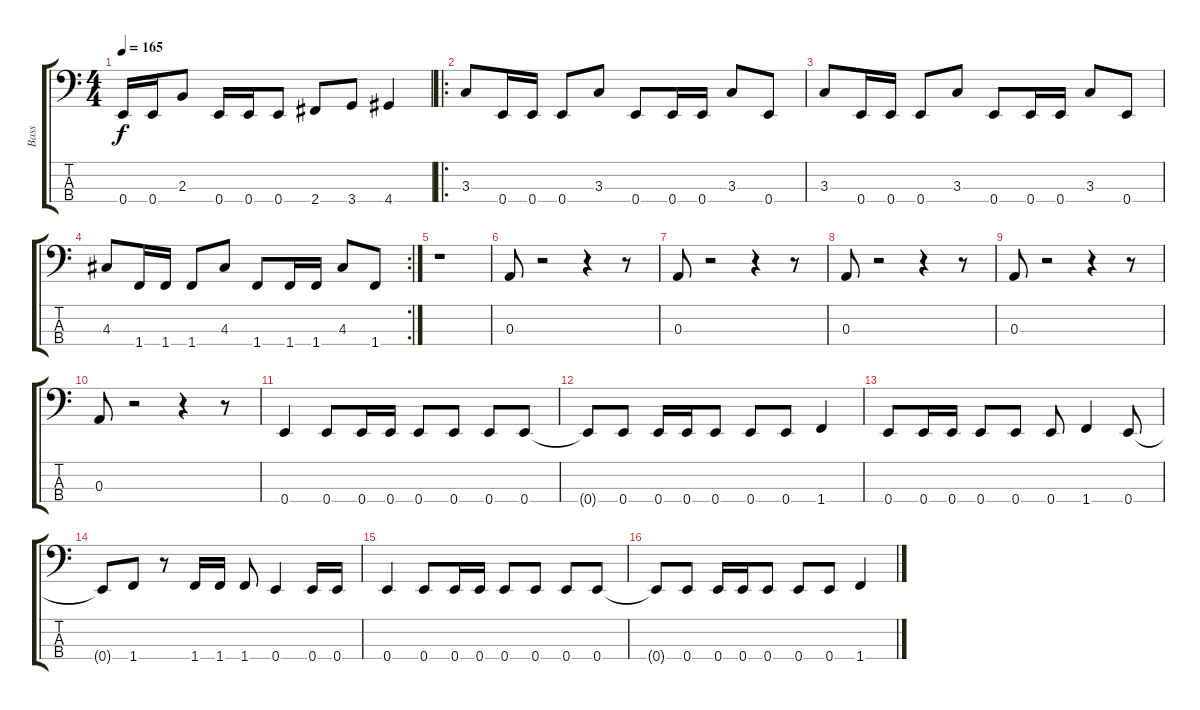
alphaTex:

\track ("Bass" "Bass") {instrument electricbasspick}
\staff {score tabs}
\tuning (G2 D2 A1 E1) {hide}
\ts (4 4)
\tempo 165
\clef f4
\ks c
0.4.16{dy f} 0.4.16 2.3.8 0.4.16 0.4.16 0.4.8 2.4.8 3.4.8 4.4.4 |
\ro
3.3.8 0.4.16 0.4.16 0.4.8 3.3.8 0.4.8 0.4.16 0.4.16 3.3.8 0.4.8 |
3.3.8 0.4.16 0.4.16 0.4.8 3.3.8 0.4.8 0.4.16 0.4.16 3.3.8 0.4.8 |
\rc 2
4.3.8 1.4.16 1.4.16 1.4.8 4.3.8 1.4.8 1.4.16 1.4.16 4.3.8 1.4.8 |
r.1 |
0.3.8 r.2 r.4 r.8 |
0.3.8 r.2 r.4 r.8 |
0.3.8 r.2 r.4 r.8 |
0.3.8 r.2 r.4 r.8 |
0.3.8 r.2 r.4 r.8 |
0.4.4 0.4.8 0.4.16 0.4.16 0.4.8 0.4.8 0.4.8 0.4.8 |
0.4{t}.8 0.4.8 0.4.16 0.4.16 0.4.8 0.4.8 0.4.8 1.4.4 |
0.4.8 0.4.16 0.4.16 0.4.8 0.4.8 0.4.8 1.4.4 0.4.8 |
0.4{t}.8 1.4.8 r.8 1.4.16 1.4.16 1.4.8 0.4.4 0.4.16 0.4.16 |
0.4.4 0.4.8 0.4.16 0.4.16 0.4.8 0.4.8 0.4.8 0.4.8 |
0.4{t}.8 0.4.8 0.4.16 0.4.16 0.4.8 0.4.8 0.4.8 1.4.4
